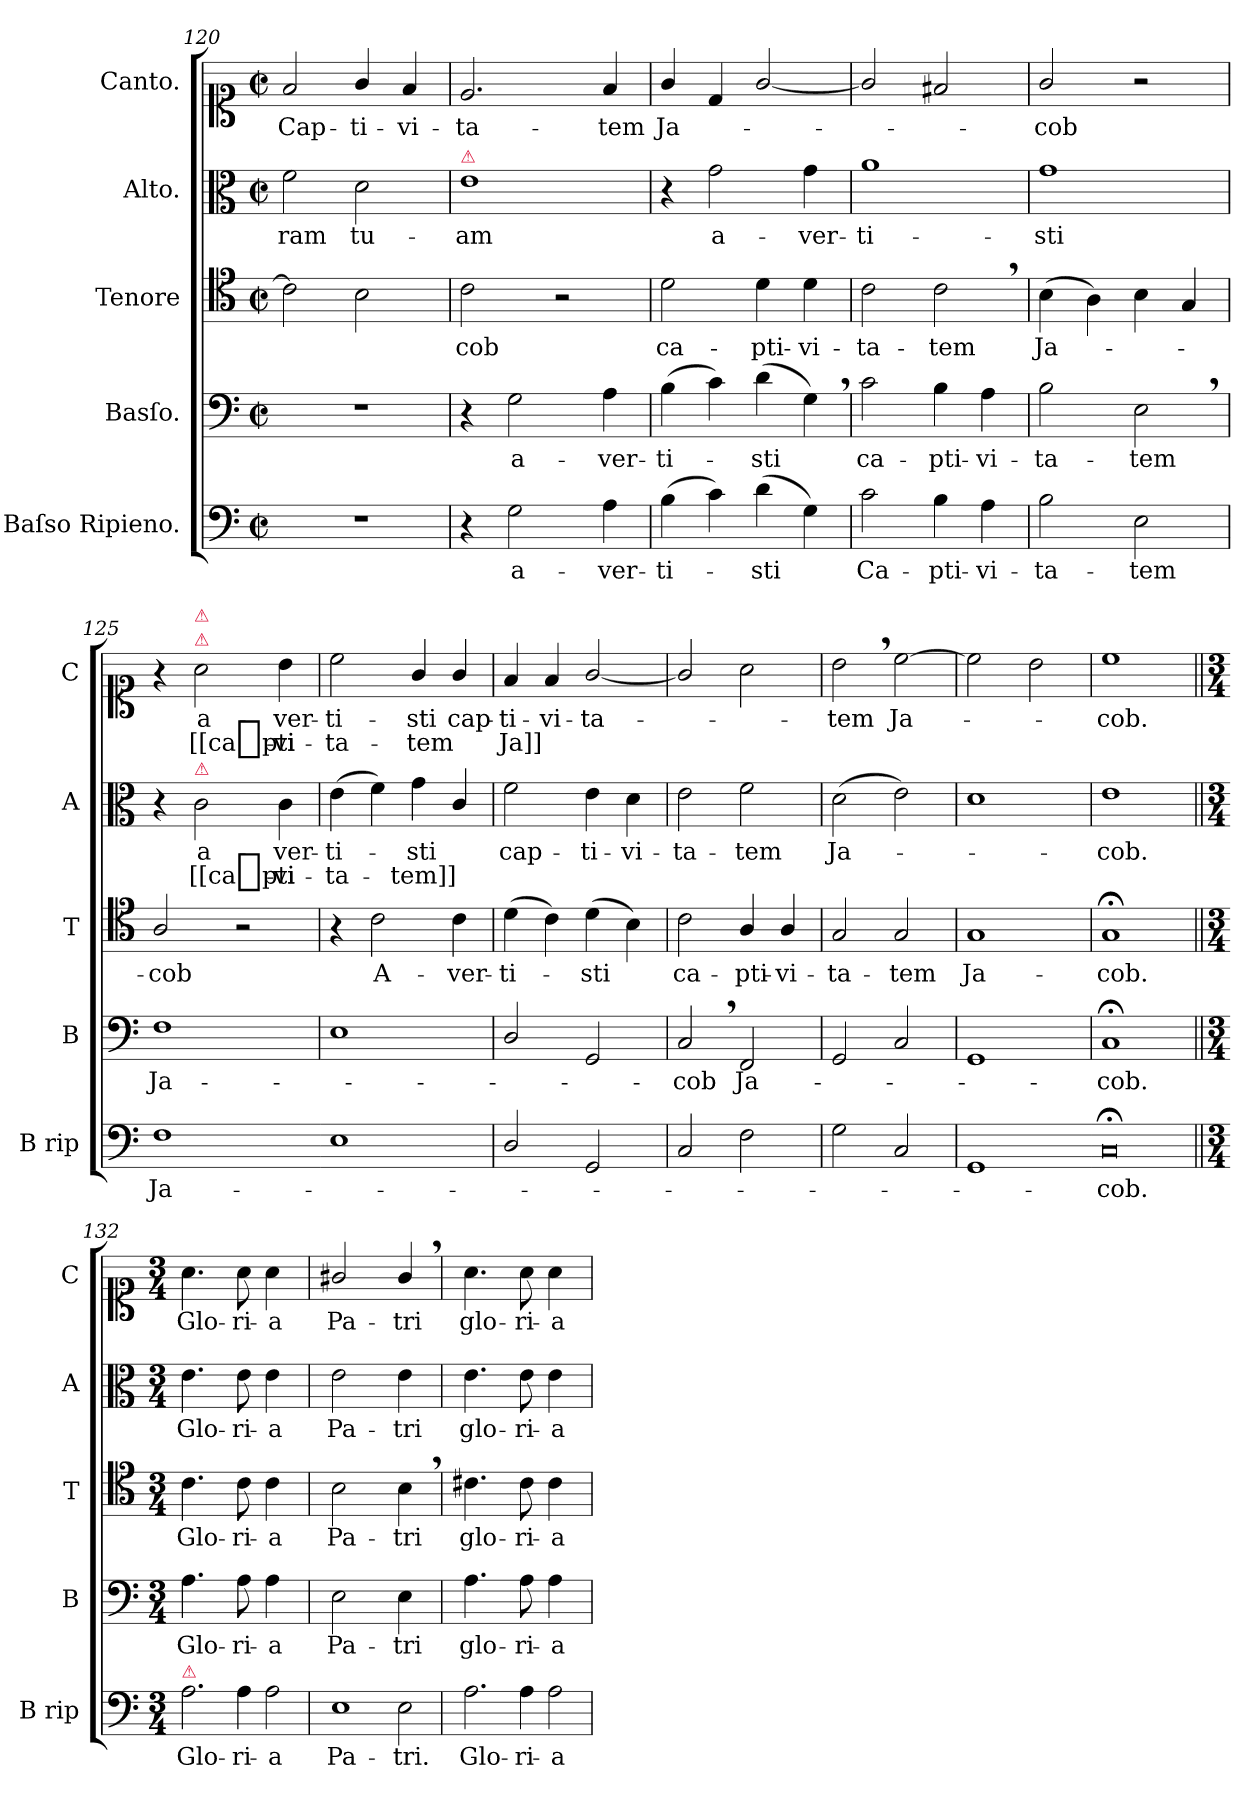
**kern	**text	**kern	**text	**kern	**text	**kern	**text	**text	**kern	**text	**text
*part5	*part5	*part4	*part4	*part3	*part3	*part2	*part2	*part2	*part1	*part1	*part1
*staff5	*staff5	*staff4	*staff4	*staff3	*staff3	*staff2	*staff2	*staff2	*staff1	*staff1	*staff1
*I"Baſso Ripieno.	*	*I"Basſo.	*	*I"Tenore	*	*I"Alto.	*	*	*I"Canto.	*	*
*I'B rip	*	*I'B	*	*I'T	*	*I'A	*	*	*I'C	*	*
*clefF4	*	*clefF4	*	*clefC4	*	*clefC3	*	*	*clefC1	*	*
*k[]	*	*k[]	*	*k[]	*	*k[]	*	*	*k[]	*	*
*M2/2	*	*M2/2	*	*M2/2	*	*M2/2	*	*	*M2/2	*	*
*met(c|)	*	*met(c|)	*	*met(c|)	*	*met(c|)	*	*	*met(c|)	*	*
=120	=120	=120	=120	=120	=120	=120	=120	=120	=120	=120	=120
1r	.	1r	.	2c\]	.	2f\	-ram	.	2f/	Cap-	.
.	.	.	.	2B\	.	2d\	tu-	.	4g/	-ti-	.
.	.	.	.	.	.	.	.	.	4f/	-vi-	.
=121	=121	=121	=121	=121	=121	=121	=121	=121	=121	=121	=121
!	!	!	!	!	!	!LO:TX:a:color=crimson:t=⚠	!	!	!	!	!
4r	.	4r	.	2c\	-cob	1e	-am	.	2.e/	-ta-	.
2G\	a-	2G\	a-	.	.	.	.	.	.	.	.
.	.	.	.	2r	.	.	.	.	.	.	.
4A\	-ver-	4A\	-ver-	.	.	.	.	.	4f/	-tem	.
=122	=122	=122	=122	=122	=122	=122	=122	=122	=122	=122	=122
(>4B\	-ti-	(>4B\	-ti-	2d\	ca-	4r	.	.	4g/	Ja-	.
4c\)	.	4c\)	.	.	.	2g\	a-	.	4d/	.	.
(>4d\	-sti	(>4d\	-sti	4d\	-pti-	.	.	.	[2g/	.	.
4G\)	.	4G,<\)	.	4d\	-vi-	4g\	-ver-	.	.	.	.
=123	=123	=123	=123	=123	=123	=123	=123	=123	=123	=123	=123
2c\	Ca-	2c\	ca-	2c\	-ta-	1a	-ti-	.	2g/]	.	.
4B\	-pti-	4B\	-pti-	2c,<\	-tem	.	.	.	2f#X/	.	.
4A\	-vi-	4A\	-vi-	.	.	.	.	.	.	.	.
=124	=124	=124	=124	=124	=124	=124	=124	=124	=124	=124	=124
2B\	-ta-	2B\	-ta-	(>4B\	Ja-	1g	-sti	.	2g/	-cob	.
.	.	.	.	4A\)	.	.	.	.	.	.	.
2E\	-tem	2E,<\	-tem	4B\	.	.	.	.	2r	.	.
.	.	.	.	4G/	.	.	.	.	.	.	.
=125	=125	=125	=125	=125	=125	=125	=125	=125	=125	=125	=125
1F	Ja-	1F	Ja-	2A/	-cob	4r	.	.	4r	.	.
!	!	!	!	!	!	!	!	!	!LO:TX:a:color=crimson:t=⚠	!	!
!	!	!	!	!	!	!	!	!	!LO:TX:a:color=crimson:t=⚠	!	!
!	!	!	!	!	!	!LO:TX:a:color=crimson:t=⚠	!	!	!	!	!
.	.	.	.	.	.	2c\	a-	[[ca_pti-	2a\	a-	[[ca_pti-
.	.	.	.	2r	.	.	.	.	.	.	.
.	.	.	.	.	.	4c\	-ver-	-vi-	4b\	-ver-	-vi-
=126-	=126	=126	=126	=126	=126	=126	=126	=126	=126	=126	=126
1E	.	1E	.	4r	.	(>4e\	-ti-	-ta-	2cc\	-ti-	-ta-
.	.	.	.	2c\	A-	4f\)	.	.	.	.	.
.	.	.	.	.	.	4g\	-sti	-tem]]	4g/	-sti	-tem
.	.	.	.	4c\	-ver-	4c/	.	.	4g/	cap-	.
=127	=127	=127	=127	=127	=127	=127	=127	=127	=127	=127	=127
2D/	.	2D/	.	(>4d\	-ti-	2f\	cap-	.	4f/	-ti-	Ja]]
.	.	.	.	4c\)	.	.	.	.	4f/	-vi-	.
2GG/	.	2GG/	.	(>4d\	-sti	4e\	-ti-	.	[2g/	-ta-	.
.	.	.	.	4B\)	.	4d\	-vi-	.	.	.	.
=128	=128	=128	=128	=128	=128	=128	=128	=128	=128	=128	=128
2C/	.	2C,</	-cob	2c\	ca-	2e\	-ta-	.	2g/]	.	.
2F\	.	2FF/	Ja-	4A/	-pti-	2f\	-tem	.	2a\	.	.
.	.	.	.	4A/	-vi-	.	.	.	.	.	.
=129	=129	=129	=129	=129	=129	=129	=129	=129	=129	=129	=129
2G\	.	2GG/	.	2G/	-ta-	(>2d\	Ja-	.	2b,<\	-tem	.
2C/	.	2C/	.	2G/	-tem	2e\)	.	.	[2cc\	Ja-	.
=130	=130	=130	=130	=130	=130	=130	=130	=130	=130	=130	=130
1GG	.	1GG	.	1G	Ja-	1d	.	.	2cc\]	.	.
.	.	.	.	.	.	.	.	.	2b\	.	.
=131-	=131	=131	=131	=131	=131	=131	=131	=131	=131	=131	=131
!LO:N:vis=0	!	!	!	!	!	!	!	!	!	!	!
1C;<	-cob.	1C;<	-cob.	1G;<	-cob.	1e	-cob.	.	1cc	-cob.	.
=132||	=132||	=132||	=132||	=132||	=132||	=132||	=132||	=132||	=132||	=132||	=132||
*M3/4	*	*M3/4	*	*M3/4	*	*M3/4	*	*	*M3/4	*	*
!LO:TX:a:color=crimson:t=⚠	!	!	!	!	!	!	!	!	!	!	!
!LO:N:vis=2.	!	!	!	!	!	!	!	!	!	!	!
4.A\	Glo-	4.A\	Glo-	4.c\	Glo-	4.e\	Glo-	.	4.a\	Glo-	.
!LO:N:vis=4	!	!	!	!	!	!	!	!	!	!	!
8A\	-ri-	8A\	-ri-	8c\	-ri-	8e\	-ri-	.	8a\	-ri-	.
!LO:N:vis=2	!	!	!	!	!	!	!	!	!	!	!
4A\	-a	4A\	-a	4c\	-a	4e\	-a	.	4a\	-a	.
=133	=133	=133	=133	=133	=133	=133	=133	=133	=133	=133	=133
!LO:N:vis=1	!	!	!	!	!	!	!	!	!	!	!
2E\	Pa-	2E\	Pa-	2B\	Pa-	2e\	Pa-	.	2g#X/	Pa-	.
!LO:N:vis=2	!	!	!	!	!	!	!	!	!	!	!
4E\	-tri.	4E\	-tri	4B,<\	-tri	4e\	-tri	.	4g#,</	-tri	.
=134	=134	=134	=134	=134	=134	=134	=134	=134	=134	=134	=134
!LO:N:vis=2.	!	!	!	!	!	!	!	!	!	!	!
4.A\	Glo-	4.A\	glo-	4.c#X\	glo-	4.e\	glo-	.	4.a\	glo-	.
!LO:N:vis=4	!	!	!	!	!	!	!	!	!	!	!
8A\	-ri-	8A\	-ri-	8c#\	-ri-	8e\	-ri-	.	8a\	-ri-	.
!LO:N:vis=2	!	!	!	!	!	!	!	!	!	!	!
4A\	-a	4A\	-a	4c#\	-a	4e\	-a	.	4a\	-a	.
=	=	=	=	=	=	=	=	=	=	=	=
*-	*-	*-	*-	*-	*-	*-	*-	*-	*-	*-	*-
